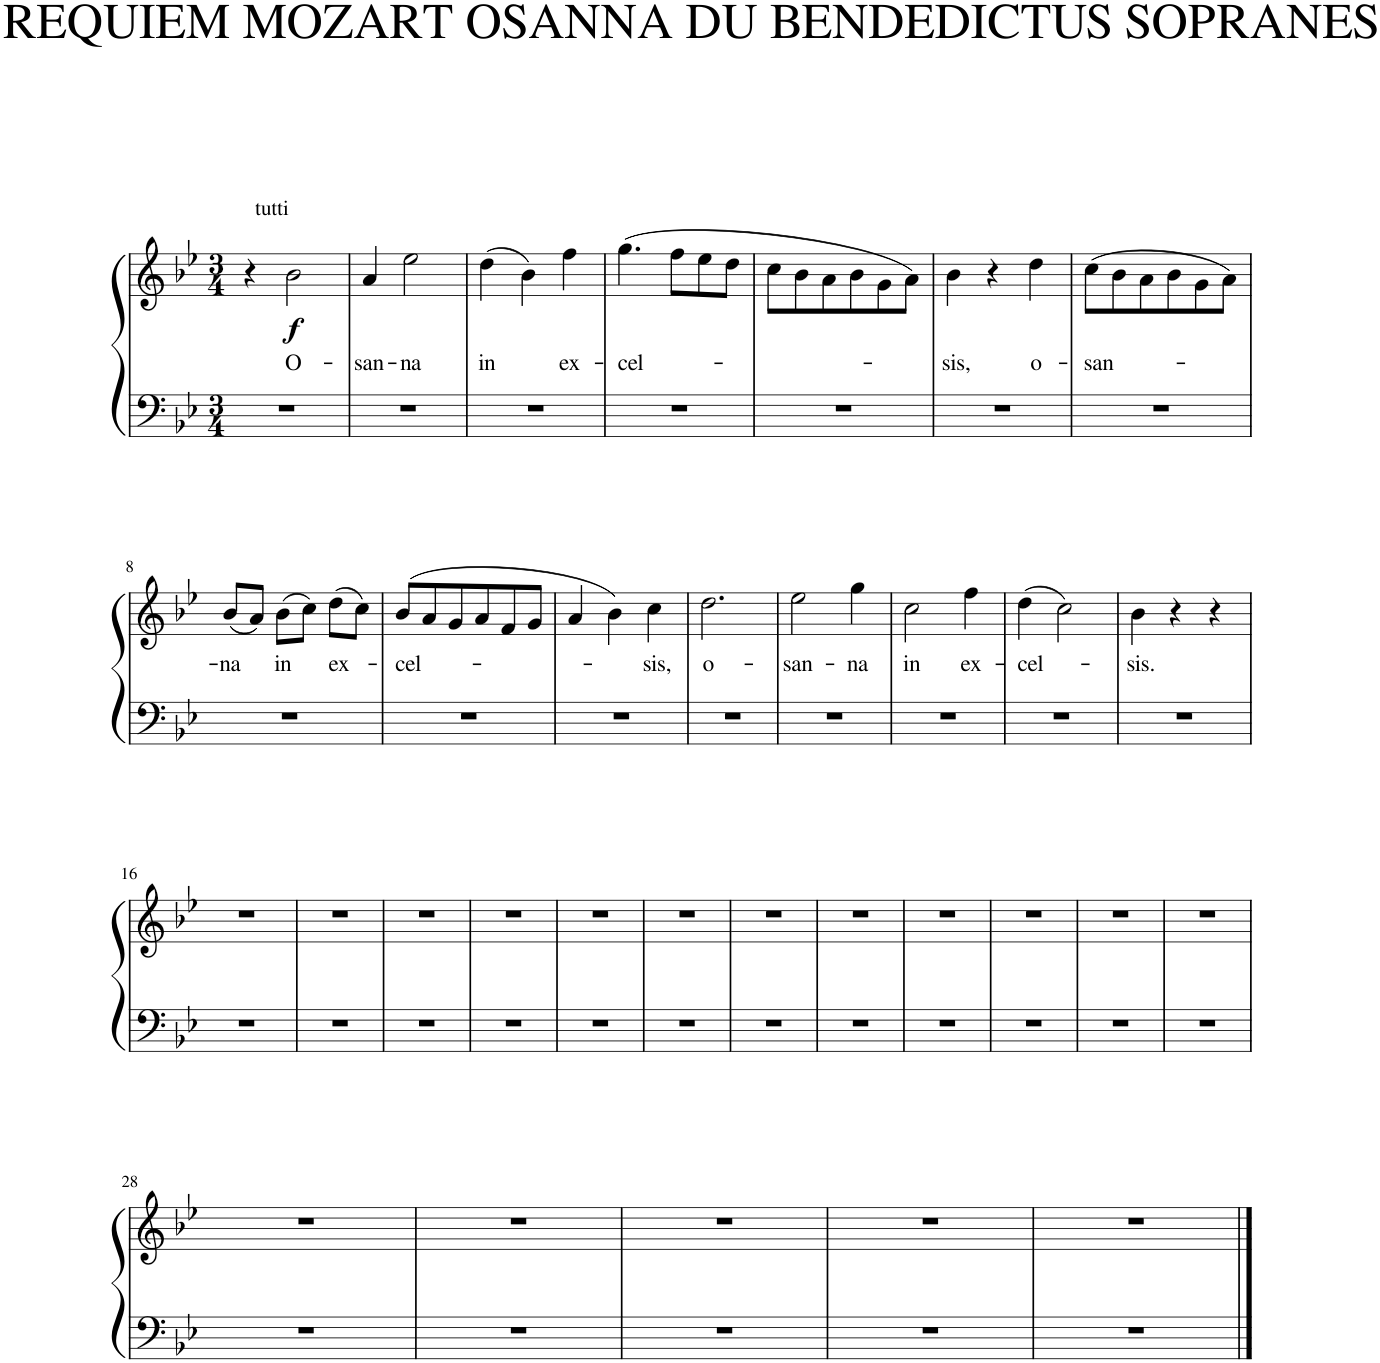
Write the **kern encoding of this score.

**kern	**kern	**text	**dynam
*part1	*part1	*part1	*part1
*staff2	*staff1	*staff1	*staff1/2
*I"Piano	*	*	*
*I'Pno.	*	*	*
*clefF4	*clefG2	*	*
*k[b-e-]	*k[b-e-]	*	*
*M3/4	*M3/4	*	*
=1	=1	=1	=1
2.r	4r	.	.
!	!LO:TX:a:t=tutti	!	!
!	!	!LO:LY:b	!LO:DY:b
.	2b-\	O-	f
=2	=2	=2	=2
!	!	!LO:LY:b	!
2.r	4a/	-san-	.
!	!	!LO:LY:b	!
.	2ee-\	-na	.
=3	=3	=3	=3
!	!	!LO:LY:b	!
2.r	(4dd\	in	.
.	4b-\)	.	.
!	!	!LO:LY:b	!
.	4ff\	ex-	.
=4	=4	=4	=4
!	!	!LO:LY:b	!
2.r	(4.gg\	-cel-	.
.	8ff\L	.	.
.	8ee-\	.	.
.	8dd\J	.	.
=5	=5	=5	=5
2.r	8cc\L	.	.
.	8b-\	.	.
.	8a\	.	.
.	8b-\	.	.
.	8g\	.	.
.	8a\J)	.	.
=6	=6	=6	=6
!	!	!LO:LY:b	!
2.r	4b-\	-sis,	.
.	4r	.	.
!	!	!LO:LY:b	!
.	4dd\	o-	.
=7	=7	=7	=7
!	!	!LO:LY:b	!
2.r	(8cc\L	-san-	.
.	8b-\	.	.
.	8a\	.	.
.	8b-\	.	.
.	8g\	.	.
.	8a\J)	.	.
!!LO:LB:g=z
=8	=8	=8	=8
!	!	!LO:LY:b	!
2.r	(8b-/L	-na	.
.	8a/J)	.	.
!	!	!LO:LY:b	!
.	(8b-\L	in	.
.	8cc\J)	.	.
!	!	!LO:LY:b	!
.	(8dd\L	ex-	.
.	8cc\J)	.	.
=9	=9	=9	=9
!	!	!LO:LY:b	!
2.r	(8b-/L	-cel-	.
.	8a/	.	.
.	8g/	.	.
.	8a/	.	.
.	8f/	.	.
.	8g/J	.	.
=10	=10	=10	=10
2.r	4a/	.	.
.	4b-\)	.	.
!	!	!LO:LY:b	!
.	4cc\	-sis,	.
=11	=11	=11	=11
!	!	!LO:LY:b	!
2.r	2.dd\	o-	.
=12	=12	=12	=12
!	!	!LO:LY:b	!
2.r	2ee-\	-san-	.
!	!	!LO:LY:b	!
.	4gg\	-na	.
=13	=13	=13	=13
!	!	!LO:LY:b	!
2.r	2cc\	in	.
!	!	!LO:LY:b	!
.	4ff\	ex-	.
=14	=14	=14	=14
!	!	!LO:LY:b	!
2.r	(4dd\	-cel-	.
.	2cc\)	.	.
=15	=15	=15	=15
!	!	!LO:LY:b	!
2.r	4b-\	-sis.	.
.	4r	.	.
.	4r	.	.
!!LO:LB:g=z
=16	=16	=16	=16
2.r	2.r	.	.
=17	=17	=17	=17
2.r	2.r	.	.
=18	=18	=18	=18
2.r	2.r	.	.
=19	=19	=19	=19
2.r	2.r	.	.
=20	=20	=20	=20
2.r	2.r	.	.
=21	=21	=21	=21
2.r	2.r	.	.
=22	=22	=22	=22
2.r	2.r	.	.
=23	=23	=23	=23
2.r	2.r	.	.
=24	=24	=24	=24
2.r	2.r	.	.
=25	=25	=25	=25
2.r	2.r	.	.
=26	=26	=26	=26
2.r	2.r	.	.
=27	=27	=27	=27
2.r	2.r	.	.
!!LO:LB:g=z
=28	=28	=28	=28
2.r	2.r	.	.
=29	=29	=29	=29
2.r	2.r	.	.
=30	=30	=30	=30
2.r	2.r	.	.
=31	=31	=31	=31
2.r	2.r	.	.
=32	=32	=32	=32
2.r	2.r	.	.
==	==	==	==
*-	*-	*-	*-
